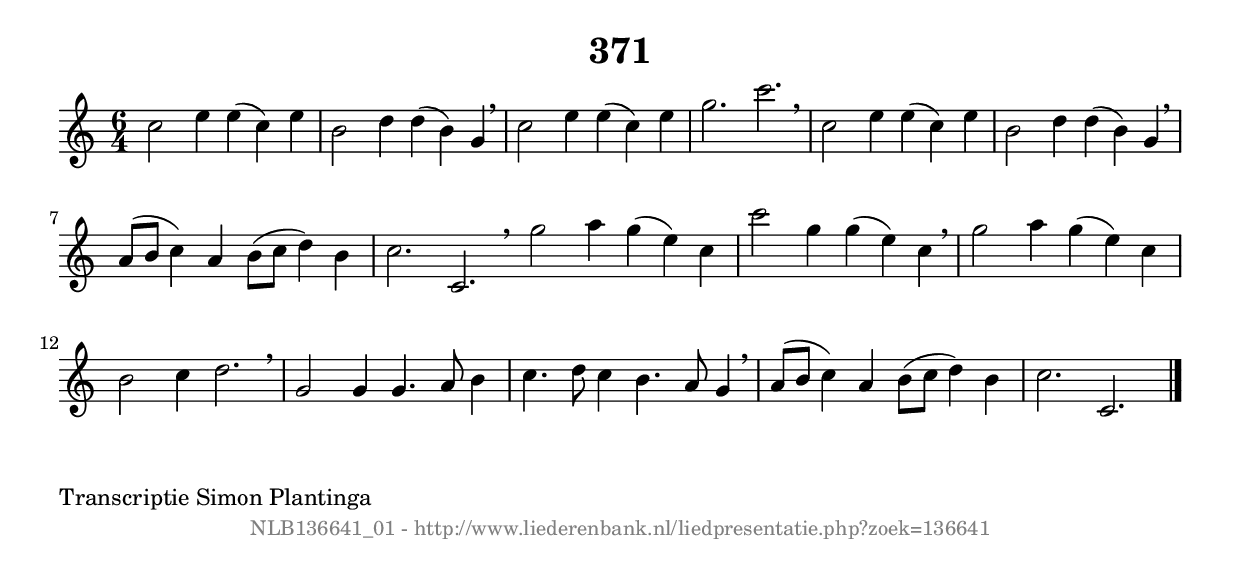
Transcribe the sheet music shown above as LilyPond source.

%
% produced by wce2krn 1.64 (7 June 2014)
%
\version"2.16"
#(append! paper-alist '(("long" . (cons (* 210 mm) (* 2000 mm)))))
#(set-default-paper-size "long")
sb = {\breathe}
mBreak = {\breathe }
bBreak = {\breathe }
x = {\once\override NoteHead #'style = #'cross }
gl=\glissando
itime={\override Staff.TimeSignature #'stencil = ##f }
ficta = {\once\set suggestAccidentals = ##t}
fine = {\once\override Score.RehearsalMark #'self-alignment-X = #1 \mark \markup {\italic{Fine}}}
dc = {\once\override Score.RehearsalMark #'self-alignment-X = #1 \mark \markup {\italic{D.C.}}}
dcf = {\once\override Score.RehearsalMark #'self-alignment-X = #1 \mark \markup {\italic{D.C. al Fine}}}
dcc = {\once\override Score.RehearsalMark #'self-alignment-X = #1 \mark \markup {\italic{D.C. al Coda}}}
ds = {\once\override Score.RehearsalMark #'self-alignment-X = #1 \mark \markup {\italic{D.S.}}}
dsf = {\once\override Score.RehearsalMark #'self-alignment-X = #1 \mark \markup {\italic{D.S. al Fine}}}
dsc = {\once\override Score.RehearsalMark #'self-alignment-X = #1 \mark \markup {\italic{D.S. al Coda}}}
pv = {\set Score.repeatCommands = #'((volta "1"))}
sv = {\set Score.repeatCommands = #'((volta "2"))}
tv = {\set Score.repeatCommands = #'((volta "3"))}
qv = {\set Score.repeatCommands = #'((volta "4"))}
xv = {\set Score.repeatCommands = #'((volta #f))}
\header{ tagline = ""
title = "371"
}
\score {{
\key c \major
\relative g'
{
\set melismaBusyProperties = #'()
\time 6/4
\tempo 4=120
\override Score.MetronomeMark #'transparent = ##t
\override Score.RehearsalMark #'break-visibility = #(vector #t #t #f)
c2 e4 e4( c4) e4 | b2 d4 d4( b4) g4 \sb | c2 e4 e4( c4) e4 | g2. c2. | \mBreak \bar "|"
c,2 e4 e4( c4) e4 | b2 d4 d4( b4) g4 \sb | a8( b8 c4) a4 b8( c8 d4) b4 | c2. c,2. \bar ":|:" \bBreak
g''2 a4 g4( e4) c4 | c'2 g4 g4( e4) c4 \sb | g'2 a4 g4( e4) c4 | b2 c4 d2. | \mBreak \bar "|"
g,2 g4 g4. a8 b4 | c4. d8 c4 b4. a8 g4 \sb | a8( b8 c4) a4 b8( c8 d4) b4 | c2. c,2. \bar "|."
 }}
 \midi { }
 \layout {
            indent = 0.0\cm
}
}
\markup { \wordwrap-string #" 
Transcriptie Simon Plantinga
"}
\markup { \vspace #0 } \markup { \with-color #grey \fill-line { \center-column { \smaller "NLB136641_01 - http://www.liederenbank.nl/liedpresentatie.php?zoek=136641" } } }
